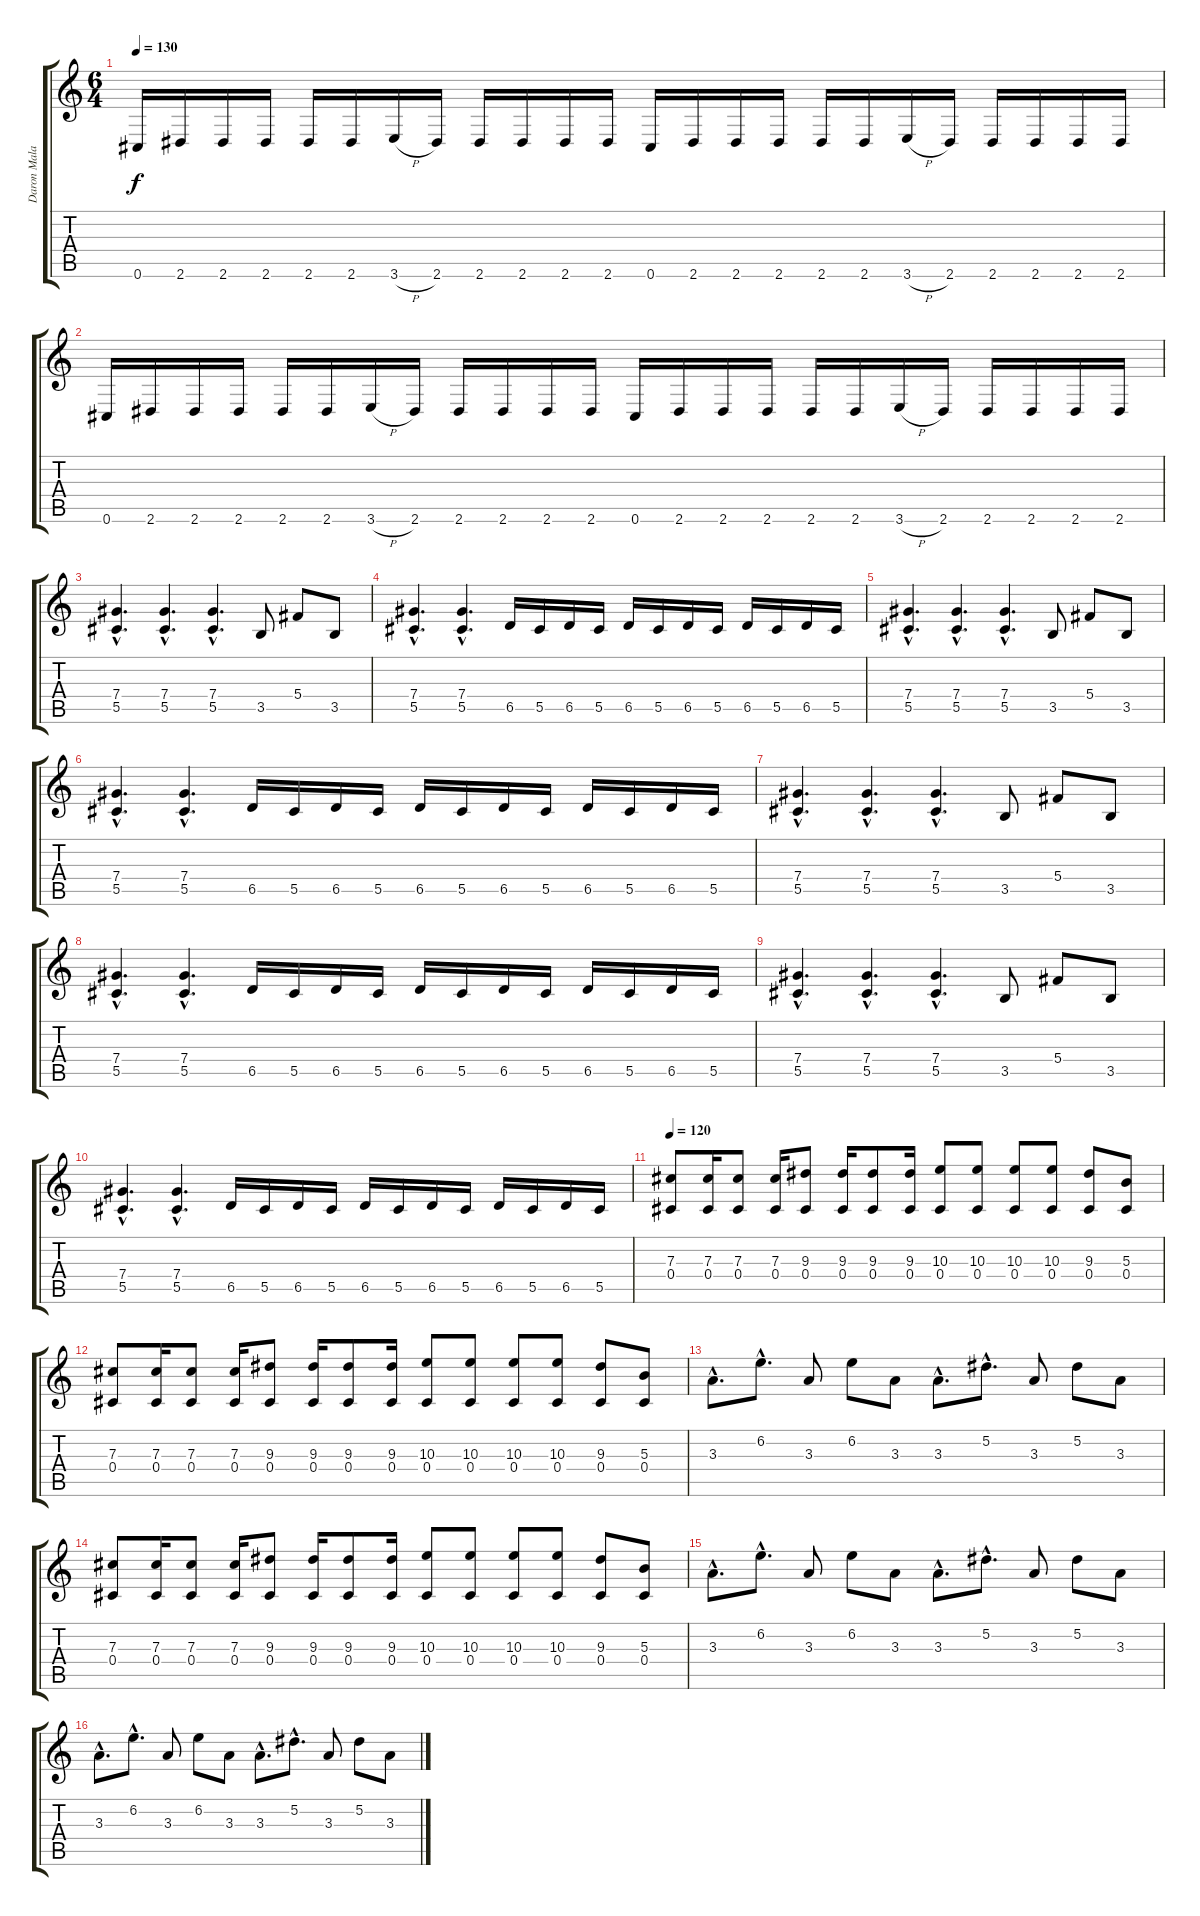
\track ("Daron Malakian" "Daron Mala") {instrument distortionguitar}
\staff {score tabs}
\tuning (Eb4 Bb3 Gb3 Db3 Ab2 Db2) {hide}
\ts (6 4)
\tempo 130
\clef g2
\ks c
0.6.16{dy f} 2.6.16 2.6.16 2.6.16 2.6.16 2.6.16 3.6{h}.16 2.6.16 2.6.16 2.6.16 2.6.16 2.6.16 0.6.16 2.6.16 2.6.16 2.6.16 2.6.16 2.6.16 3.6{h}.16 2.6.16 2.6.16 2.6.16 2.6.16 2.6.16 |
0.6.16 2.6.16 2.6.16 2.6.16 2.6.16 2.6.16 3.6{h}.16 2.6.16 2.6.16 2.6.16 2.6.16 2.6.16 0.6.16 2.6.16 2.6.16 2.6.16 2.6.16 2.6.16 3.6{h}.16 2.6.16 2.6.16 2.6.16 2.6.16 2.6.16 |
(7.4{hac} 5.5{hac}).4{d} (7.4{hac} 5.5{hac}).4{d} (7.4{hac} 5.5{hac}).4{d} 3.5.8 5.4.8 3.5.8 |
(7.4{hac} 5.5{hac}).4{d} (7.4{hac} 5.5{hac}).4{d} 6.5.16 5.5.16 6.5.16 5.5.16 6.5.16 5.5.16 6.5.16 5.5.16 6.5.16 5.5.16 6.5.16 5.5.16 |
(7.4{hac} 5.5{hac}).4{d} (7.4{hac} 5.5{hac}).4{d} (7.4{hac} 5.5{hac}).4{d} 3.5.8 5.4.8 3.5.8 |
(7.4{hac} 5.5{hac}).4{d} (7.4{hac} 5.5{hac}).4{d} 6.5.16 5.5.16 6.5.16 5.5.16 6.5.16 5.5.16 6.5.16 5.5.16 6.5.16 5.5.16 6.5.16 5.5.16 |
(7.4{hac} 5.5{hac}).4{d} (7.4{hac} 5.5{hac}).4{d} (7.4{hac} 5.5{hac}).4{d} 3.5.8 5.4.8 3.5.8 |
(7.4{hac} 5.5{hac}).4{d} (7.4{hac} 5.5{hac}).4{d} 6.5.16 5.5.16 6.5.16 5.5.16 6.5.16 5.5.16 6.5.16 5.5.16 6.5.16 5.5.16 6.5.16 5.5.16 |
(7.4{hac} 5.5{hac}).4{d} (7.4{hac} 5.5{hac}).4{d} (7.4{hac} 5.5{hac}).4{d} 3.5.8 5.4.8 3.5.8 |
(7.4{hac} 5.5{hac}).4{d} (7.4{hac} 5.5{hac}).4{d} 6.5.16 5.5.16 6.5.16 5.5.16 6.5.16 5.5.16 6.5.16 5.5.16 6.5.16 5.5.16 6.5.16 5.5.16 |
\tempo 120
(7.3 0.4).8 (7.3 0.4).16 (7.3 0.4).8 (7.3 0.4).16 (9.3 0.4).8 (9.3 0.4).16 (9.3 0.4).8 (9.3 0.4).16 (10.3 0.4).8 (10.3 0.4).8 (10.3 0.4).8 (10.3 0.4).8 (9.3 0.4).8 (5.3 0.4).8 |
(7.3 0.4).8 (7.3 0.4).16 (7.3 0.4).8 (7.3 0.4).16 (9.3 0.4).8 (9.3 0.4).16 (9.3 0.4).8 (9.3 0.4).16 (10.3 0.4).8 (10.3 0.4).8 (10.3 0.4).8 (10.3 0.4).8 (9.3 0.4).8 (5.3 0.4).8 |
3.3{hac}.8{d} 6.2{hac}.8{d} 3.3.8 6.2.8 3.3.8 3.3{hac}.8{d} 5.2{hac}.8{d} 3.3.8 5.2.8 3.3.8 |
(7.3 0.4).8 (7.3 0.4).16 (7.3 0.4).8 (7.3 0.4).16 (9.3 0.4).8 (9.3 0.4).16 (9.3 0.4).8 (9.3 0.4).16 (10.3 0.4).8 (10.3 0.4).8 (10.3 0.4).8 (10.3 0.4).8 (9.3 0.4).8 (5.3 0.4).8 |
3.3{hac}.8{d} 6.2{hac}.8{d} 3.3.8 6.2.8 3.3.8 3.3{hac}.8{d} 5.2{hac}.8{d} 3.3.8 5.2.8 3.3.8 |
3.3{hac}.8{d} 6.2{hac}.8{d} 3.3.8 6.2.8 3.3.8 3.3{hac}.8{d} 5.2{hac}.8{d} 3.3.8 5.2.8 3.3.8
